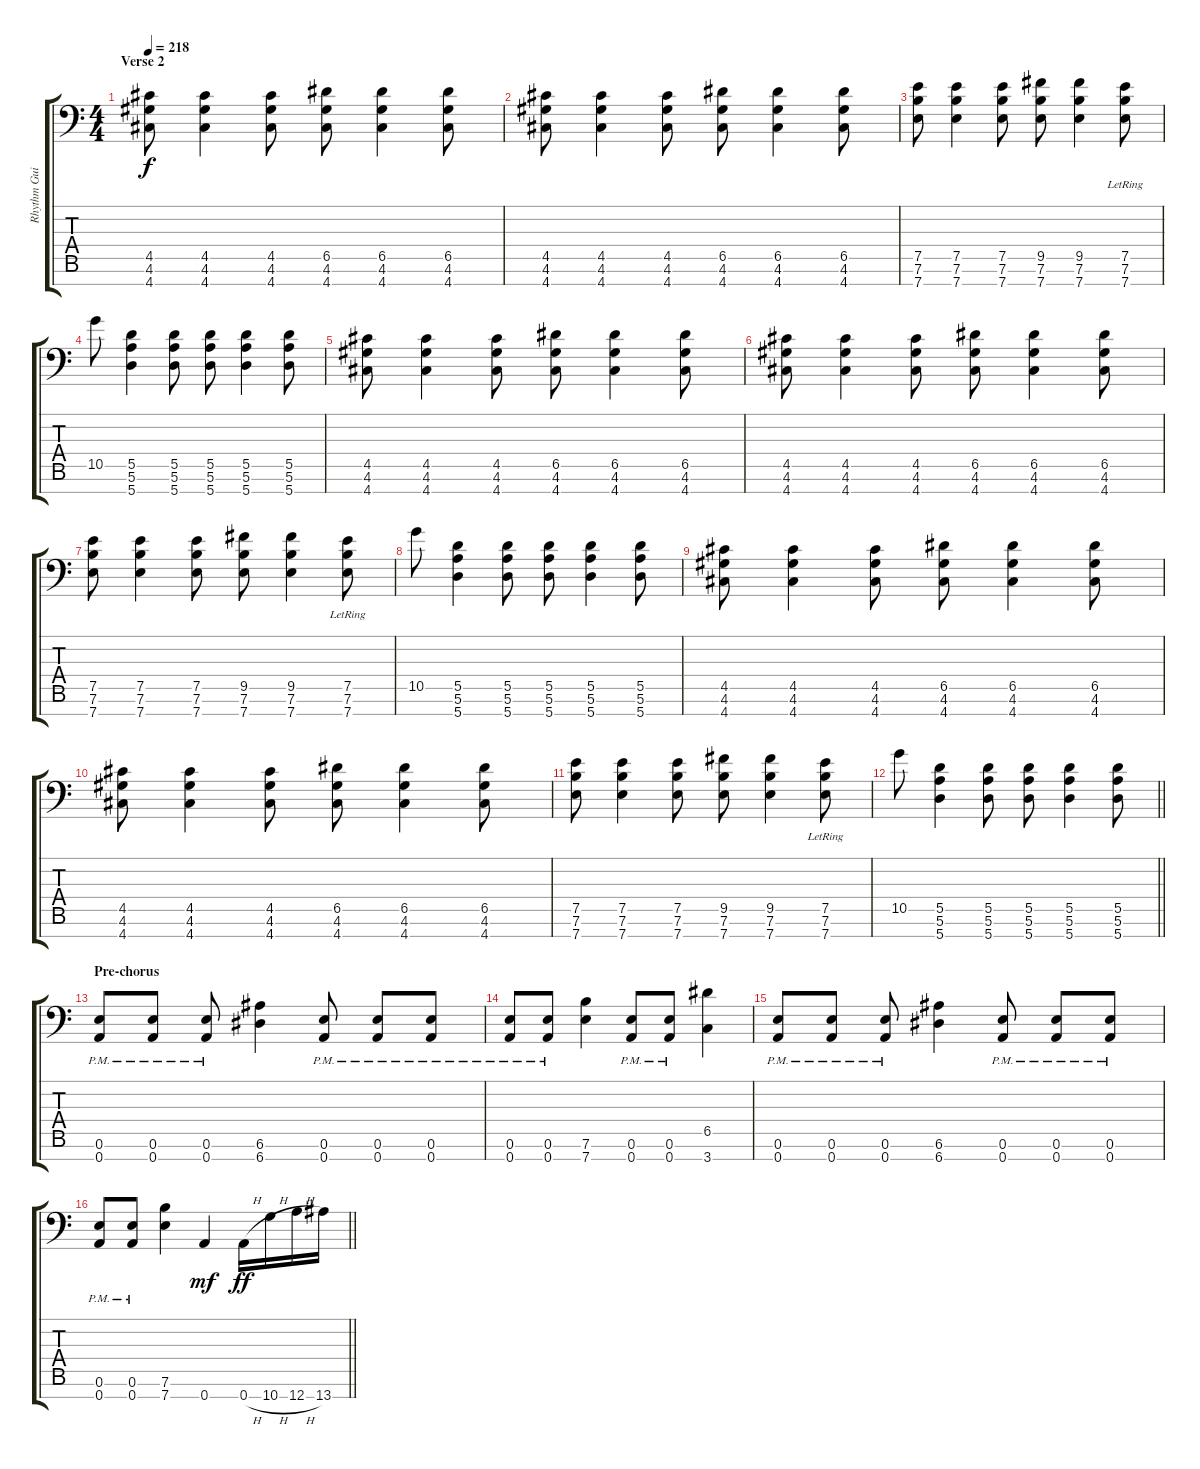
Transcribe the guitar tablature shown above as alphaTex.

\track ("Rhythm Guitar 2" "Rhythm Gui") {instrument overdrivenguitar}
\staff {score tabs}
\tuning (E4 B3 G3 D3 A2 E2 A1) {hide}
\ts (4 4)
\section ("" "Verse 2")
\tempo 218
\clef f4
\ks c
(4.5 4.6 4.7).8{dy f} (4.5 4.6 4.7).4 (4.5 4.6 4.7).8 (6.5 4.6 4.7).8 (6.5 4.6 4.7).4 (6.5 4.6 4.7).8 |
(4.5 4.6 4.7).8 (4.5 4.6 4.7).4 (4.5 4.6 4.7).8 (6.5 4.6 4.7).8 (6.5 4.6 4.7).4 (6.5 4.6 4.7).8 |
(7.5 7.6 7.7).8 (7.5 7.6 7.7).4 (7.5 7.6 7.7).8 (9.5 7.6 7.7).8 (9.5 7.6 7.7).4 (7.5 7.6{lr} 7.7{lr}).8 |
10.5.8 (5.5 5.6 5.7).4 (5.5 5.6 5.7).8 (5.5 5.6 5.7).8 (5.5 5.6 5.7).4 (5.5 5.6 5.7).8 |
(4.5 4.6 4.7).8 (4.5 4.6 4.7).4 (4.5 4.6 4.7).8 (6.5 4.6 4.7).8 (6.5 4.6 4.7).4 (6.5 4.6 4.7).8 |
(4.5 4.6 4.7).8 (4.5 4.6 4.7).4 (4.5 4.6 4.7).8 (6.5 4.6 4.7).8 (6.5 4.6 4.7).4 (6.5 4.6 4.7).8 |
(7.5 7.6 7.7).8 (7.5 7.6 7.7).4 (7.5 7.6 7.7).8 (9.5 7.6 7.7).8 (9.5 7.6 7.7).4 (7.5 7.6{lr} 7.7{lr}).8 |
10.5.8 (5.5 5.6 5.7).4 (5.5 5.6 5.7).8 (5.5 5.6 5.7).8 (5.5 5.6 5.7).4 (5.5 5.6 5.7).8 |
(4.5 4.6 4.7).8 (4.5 4.6 4.7).4 (4.5 4.6 4.7).8 (6.5 4.6 4.7).8 (6.5 4.6 4.7).4 (6.5 4.6 4.7).8 |
(4.5 4.6 4.7).8 (4.5 4.6 4.7).4 (4.5 4.6 4.7).8 (6.5 4.6 4.7).8 (6.5 4.6 4.7).4 (6.5 4.6 4.7).8 |
(7.5 7.6 7.7).8 (7.5 7.6 7.7).4 (7.5 7.6 7.7).8 (9.5 7.6 7.7).8 (9.5 7.6 7.7).4 (7.5 7.6{lr} 7.7{lr}).8 |
\barLineRight lightlight
10.5.8 (5.5 5.6 5.7).4 (5.5 5.6 5.7).8 (5.5 5.6 5.7).8 (5.5 5.6 5.7).4 (5.5 5.6 5.7).8 |
\section ("" "Pre-chorus")
(0.6{pm} 0.7{pm}).8 (0.6{pm} 0.7{pm}).8 (0.6{pm} 0.7{pm}).8 (6.6 6.7).4 (0.6{pm} 0.7{pm}).8 (0.6{pm} 0.7{pm}).8 (0.6{pm} 0.7{pm}).8 |
(0.6{pm} 0.7{pm}).8 (0.6{pm} 0.7{pm}).8 (7.6 7.7).4 (0.6{pm} 0.7{pm}).8 (0.6{pm} 0.7{pm}).8 (6.5 3.7).4 |
(0.6{pm} 0.7{pm}).8 (0.6{pm} 0.7{pm}).8 (0.6{pm} 0.7{pm}).8 (6.6 6.7).4 (0.6{pm} 0.7{pm}).8 (0.6{pm} 0.7{pm}).8 (0.6{pm} 0.7{pm}).8 |
\barLineRight lightlight
(0.6{pm} 0.7{pm}).8 (0.6{pm} 0.7{pm}).8 (7.6 7.7).4 0.7.4{dy mf} 0.7{h}.16{dy ff} 10.7{h}.16 12.7{h}.16 13.7.16
